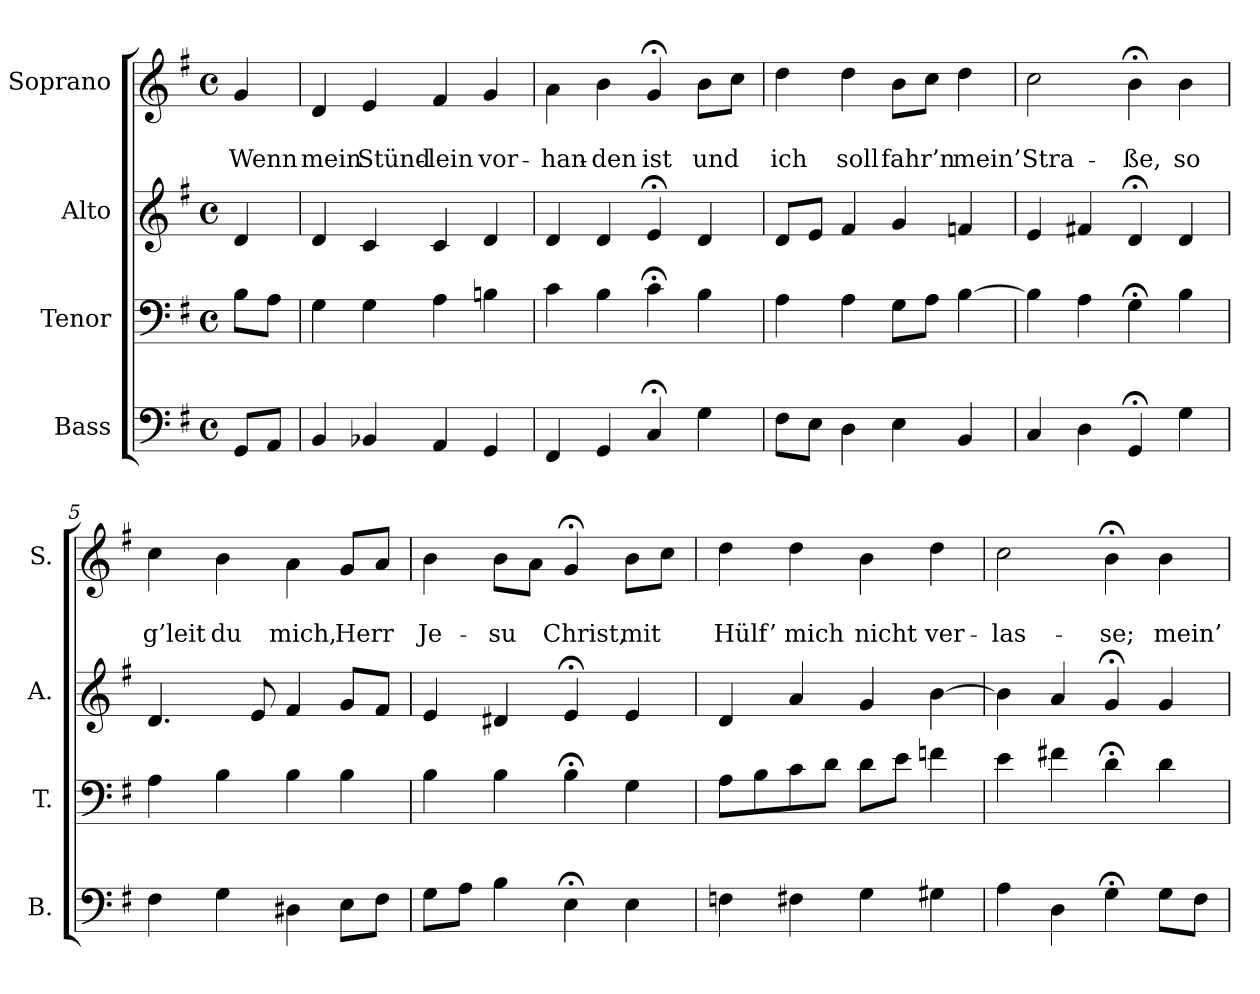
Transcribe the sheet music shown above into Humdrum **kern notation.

**kern	**kern	**kern	**kern	**text	**text
*part4	*part3	*part2	*part1	*part1	*part1
*staff4	*staff3	*staff2	*staff1	*staff1	*staff1
*I"Bass	*I"Tenor	*I"Alto	*I"Soprano	*	*
*I'B.	*I'T.	*I'A.	*I'S.	*	*
*clefF4	*clefF4	*clefG2	*clefG2	*	*
*k[f#]	*k[f#]	*k[f#]	*k[f#]	*	*
*G:	*G:	*G:	*G:	*	*
*M4/4	*M4/4	*M4/4	*M4/4	*	*
*met(c)	*met(c)	*met(c)	*met(c)	*	*
=	=	=	=	=	=
8GG/L	8B\L	4d/	4g/	.	Wenn
8AA/J	8A\J	.	.	.	.
=1	=1	=1	=1	=1	=1
4BB/	4G\	4d/	4d/	.	mein
4BB-X/	4G\	4c/	4e/	.	Stünd-
4AA/	4A\	4c/	4f#/	.	-lein
4GG/	4Bn\	4d/	4g/	.	vor-
=2	=2	=2	=2	=2	=2
4FF#/	4c\	4d/	4a\	.	-han-
4GG/	4B\	4d/	4b\	.	-den
4C;</	4c;<\	4e;</	4g;</	.	ist
4G\	4B\	4d/	8b\L	.	und
.	.	.	8cc\J	.	.
=3	=3	=3	=3	=3	=3
8F#\L	4A\	8d/L	4dd\	.	ich
8E\J	.	8e/J	.	.	.
4D\	4A\	4f#/	4dd\	.	soll
4E\	8G\L	4g/	8b\L	.	fahr’n
.	8A\J	.	8cc\J	.	.
4BB/	[4B\	4fn/	4dd\	.	mein’
=4	=4	=4	=4	=4	=4
4C/	4B\]	4e/	2cc\	.	Stra-
4D\	4A\	4f#X/	.	.	.
4GG;</	4G;<\	4d;</	4b;<\	.	-ße,
4G\	4B\	4d/	4b\	.	so
=5	=5	=5	=5	=5	=5
4F#\	4A\	4.d/	4cc\	.	g’leit
4G\	4B\	.	4b\	.	du
.	.	8e/	.	.	.
4D#X\	4B\	4f#/	4a\	.	mich,
8E\L	4B\	8g/L	8g/L	.	Herr
8F#\J	.	8f#/J	8a/J	.	.
!!LO:LB:g=z
=6	=6	=6	=6	=6	=6
8G\L	4B\	4e/	4b\	.	Je-
8A\J	.	.	.	.	.
4B\	4B\	4d#X/	8b\L	.	-su
.	.	.	8a\J	.	.
4E;<\	4B;<\	4e;</	4g;</	.	Christ,
4E\	4G\	4e/	8b\L	.	mit
.	.	.	8cc\J	.	.
=7	=7	=7	=7	=7	=7
4Fn\	8A\L	4d/	4dd\	.	Hülf’
.	8B\	.	.	.	.
4F#X\	8c\	4a/	4dd\	.	mich
.	8d\J	.	.	.	.
4G\	8d\L	4g/	4b\	.	nicht
.	8e\J	.	.	.	.
4G#X\	4fn\	[4b\	4dd\	.	ver-
=8	=8	=8	=8	=8	=8
4A\	4e\	4b\]	2cc\	.	-las-
4D\	4f#X\	4a/	.	.	.
4G;<\	4d;<\	4g;</	4b;<\	.	-se;
8G\L	4d\	4g/	4b\	.	mein’
8F#\J	.	.	.	.	.
=	=	=	=	=	=
*-	*-	*-	*-	*-	*-
